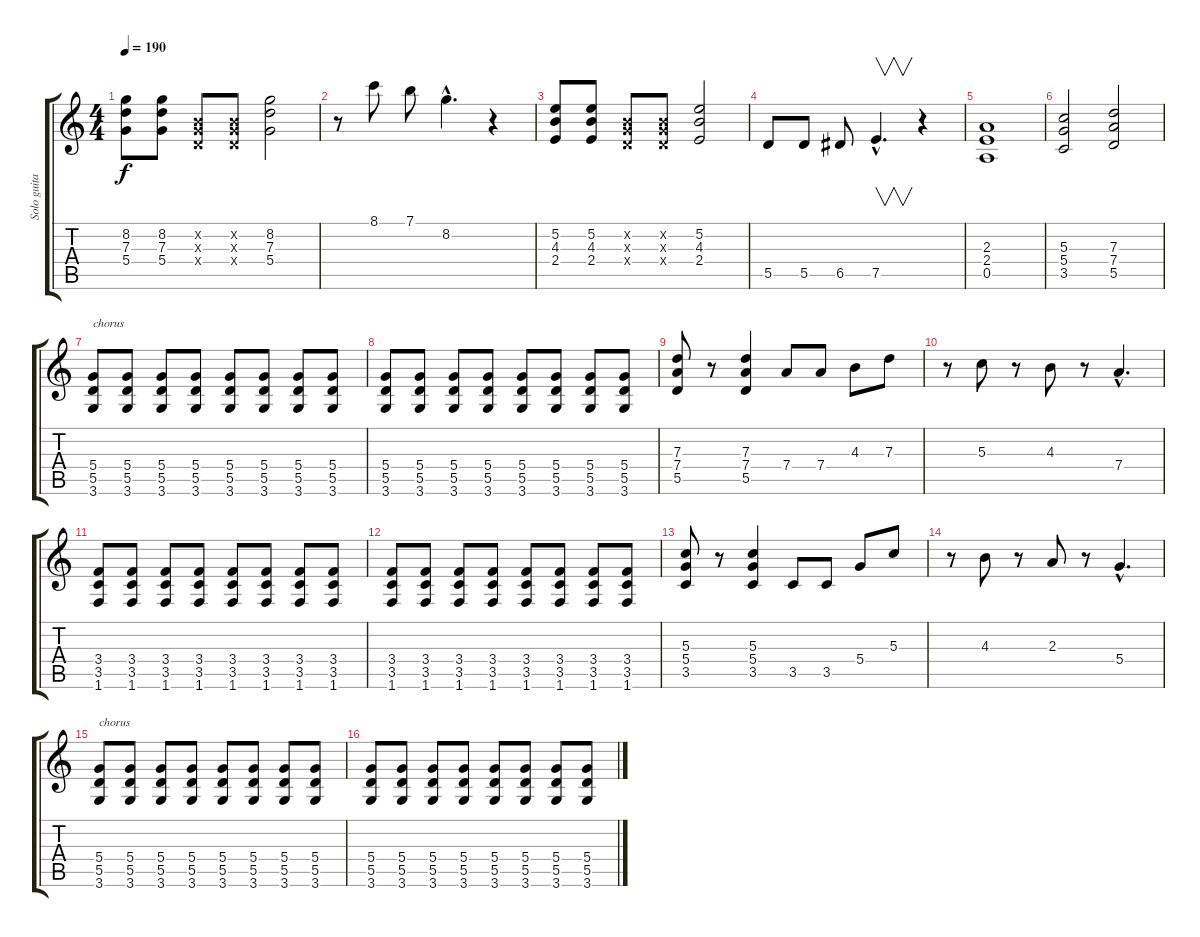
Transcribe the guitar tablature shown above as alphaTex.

\track ("Solo guitar" "Solo guita") {instrument distortionguitar}
\staff {score tabs}
\tuning (E4 B3 G3 D3 A2 E2) {hide}
\ts (4 4)
\tempo 190
\clef g2
\ks c
(8.2 7.3 5.4).8{dy f} (8.2 7.3 5.4).8 (0.2{x} 0.3{x} 0.4{x}).8 (0.2{x} 0.3{x} 0.4{x}).8 (8.2 7.3 5.4).2 |
r.8 8.1.8 7.1.8 8.2{hac}.4{d} r.4 |
(5.2 4.3 2.4).8 (5.2 4.3 2.4).8 (0.2{x} 0.3{x} 0.4{x}).8 (0.2{x} 0.3{x} 0.4{x}).8 (5.2 4.3 2.4).2 |
5.5.8 5.5.8 6.5.8 7.5{hac}.4{v d} r.4 |
(2.3 2.4 0.5).1 |
(5.3 5.4 3.5).2 (7.3 7.4 5.5).2 |
(5.4 5.5 3.6).8{txt "chorus"} (5.4 5.5 3.6).8 (5.4 5.5 3.6).8 (5.4 5.5 3.6).8 (5.4 5.5 3.6).8 (5.4 5.5 3.6).8 (5.4 5.5 3.6).8 (5.4 5.5 3.6).8 |
(5.4 5.5 3.6).8 (5.4 5.5 3.6).8 (5.4 5.5 3.6).8 (5.4 5.5 3.6).8 (5.4 5.5 3.6).8 (5.4 5.5 3.6).8 (5.4 5.5 3.6).8 (5.4 5.5 3.6).8 |
(7.3 7.4 5.5).8 r.8 (7.3 7.4 5.5).4 7.4.8 7.4.8 4.3.8 7.3.8 |
r.8 5.3.8 r.8 4.3.8 r.8 7.4{hac}.4{d} |
(3.4 3.5 1.6).8 (3.4 3.5 1.6).8 (3.4 3.5 1.6).8 (3.4 3.5 1.6).8 (3.4 3.5 1.6).8 (3.4 3.5 1.6).8 (3.4 3.5 1.6).8 (3.4 3.5 1.6).8 |
(3.4 3.5 1.6).8 (3.4 3.5 1.6).8 (3.4 3.5 1.6).8 (3.4 3.5 1.6).8 (3.4 3.5 1.6).8 (3.4 3.5 1.6).8 (3.4 3.5 1.6).8 (3.4 3.5 1.6).8 |
(5.3 5.4 3.5).8 r.8 (5.3 5.4 3.5).4 3.5.8 3.5.8 5.4.8 5.3.8 |
r.8 4.3.8 r.8 2.3.8 r.8 5.4{hac}.4{d} |
(5.4 5.5 3.6).8{txt "chorus"} (5.4 5.5 3.6).8 (5.4 5.5 3.6).8 (5.4 5.5 3.6).8 (5.4 5.5 3.6).8 (5.4 5.5 3.6).8 (5.4 5.5 3.6).8 (5.4 5.5 3.6).8 |
(5.4 5.5 3.6).8 (5.4 5.5 3.6).8 (5.4 5.5 3.6).8 (5.4 5.5 3.6).8 (5.4 5.5 3.6).8 (5.4 5.5 3.6).8 (5.4 5.5 3.6).8 (5.4 5.5 3.6).8
